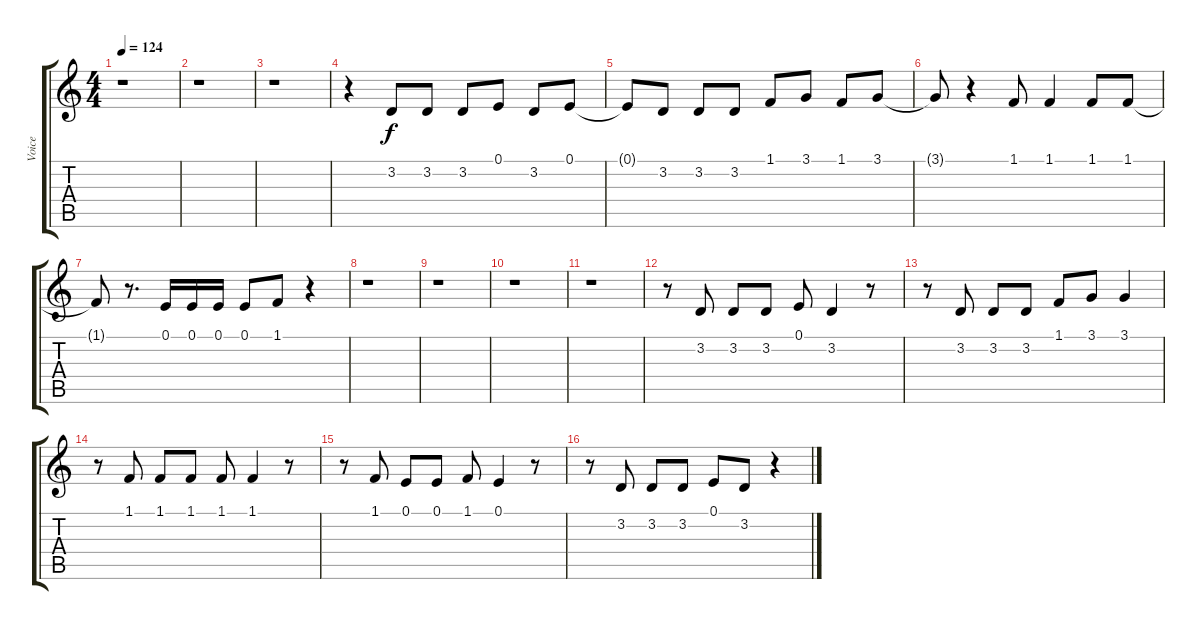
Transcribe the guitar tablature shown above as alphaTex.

\track ("Voice" "Voice") {instrument pad1newage}
\staff {score tabs}
\tuning (E4 B3 G3 D3 A2 E2) {hide}
\ts (4 4)
\tempo 124
\clef g2
\ks c
r.1{dy f} |
r.1 |
r.1 |
r.4 3.2.8 3.2.8 3.2.8 0.1.8 3.2.8 0.1.8 |
0.1{t}.8 3.2.8 3.2.8 3.2.8 1.1.8 3.1.8 1.1.8 3.1.8 |
3.1{t}.8 r.4 1.1.8 1.1.4 1.1.8 1.1.8 |
1.1{t}.8 r.8{d} 0.1.16 0.1.16 0.1.16 0.1.8 1.1.8 r.4 |
r.1 |
r.1 |
r.1 |
r.1 |
r.8 3.2.8 3.2.8 3.2.8 0.1.8 3.2.4 r.8 |
r.8 3.2.8 3.2.8 3.2.8 1.1.8 3.1.8 3.1.4 |
r.8 1.1.8 1.1.8 1.1.8 1.1.8 1.1.4 r.8 |
r.8 1.1.8 0.1.8 0.1.8 1.1.8 0.1.4 r.8 |
r.8 3.2.8 3.2.8 3.2.8 0.1.8 3.2.8 r.4
